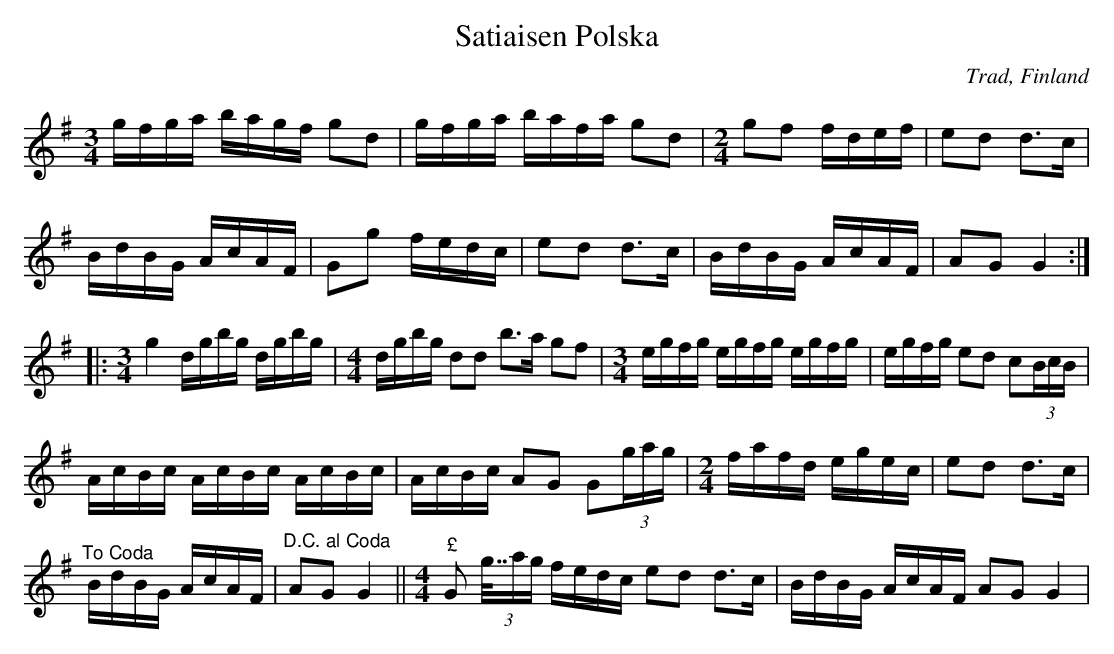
X:1
T:Satiaisen Polska
Q:100
O:Trad, Finland
L:1/16
M:3/4
K:G
gfga bagf g2d2 | gfga bafa g2d2 |[M:2/4] g2f2 fdef | e2d2 d2>c2 |
 BdBG AcAF | G2g2 fedc | e2d2 d2>c2 | BdBG AcAF | A2G2 G4 ::
[M:3/4] g4 dgbg dgbg |[M:4/4] dgbg d2d2 b2>a2 g2f2 | [M:3/4] egfg egfg egfg | egfg e2d2 c2(3BcB |
 AcBc AcBc AcBc | AcBc A2G2 G2(3gag | [M:2/4] fafd egec | e2d2 d2>c2 | "^To Coda"
BdBG AcAF |"^D.C. al Coda"  A2G2 G4 || [M:4/4]"^£" G2 (3g63/64ag fedc e2d2 d2>c2 | BdBG AcAF A2G2 G4 |
